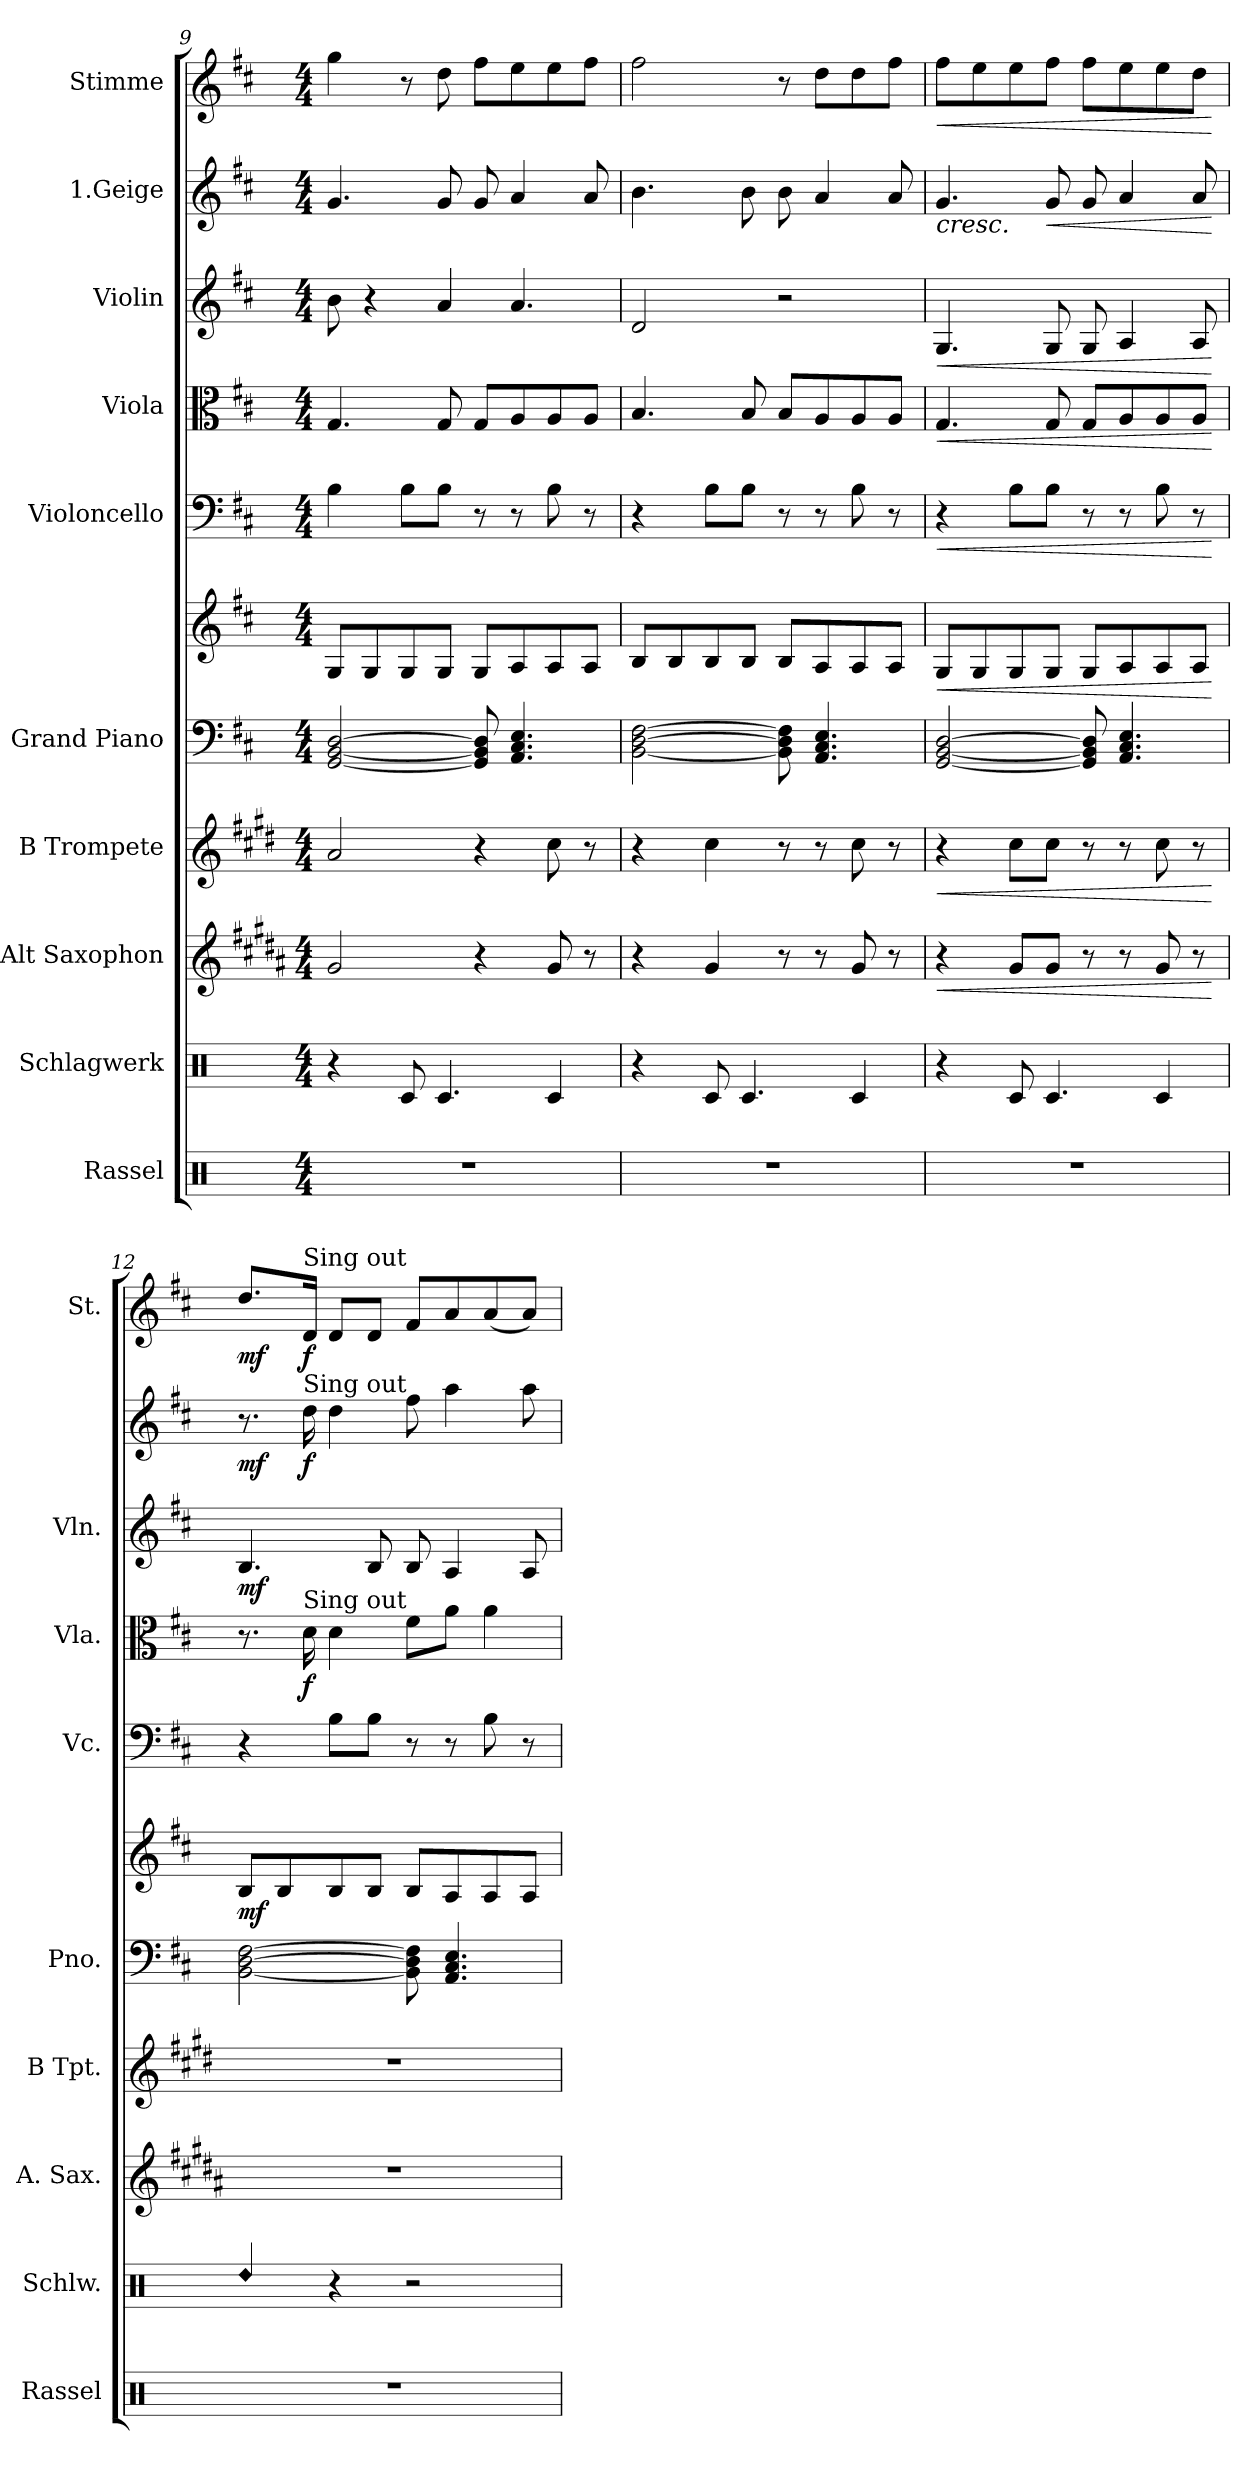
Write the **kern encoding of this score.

**kern	**kern	**kern	**dynam	**kern	**dynam	**kern	**kern	**dynam	**kern	**dynam	**kern	**dynam	**kern	**dynam	**kern	**dynam	**kern	**dynam
*part10	*part9	*part8	*part8	*part7	*part7	*part6	*part6	*part6	*part5	*part5	*part4	*part4	*part3	*part3	*part2	*part2	*part1	*part1
*staff11	*staff10	*staff9	*staff9	*staff8	*staff8	*staff7	*staff6	*staff6/7	*staff5	*staff5	*staff4	*staff4	*staff3	*staff3	*staff2	*staff2	*staff1	*staff1
*I"Rassel	*I"Schlagwerk	*I"Alt Saxophon	*	*I"B Trompete	*	*I"Grand Piano	*	*	*I"Violoncello	*	*I"Viola	*	*I"Violin	*	*I"1.Geige	*	*I"Stimme	*
*I'Rassel	*I'Schlw.	*I'A. Sax.	*	*I'B Tpt.	*	*I'Pno.	*	*	*I'Vc.	*	*I'Vla.	*	*I'Vln.	*	*	*	*I'St.	*
!!LO:PB:g=z
*clefX	*clefX	*clefG2	*	*clefG2	*	*clefF4	*clefG2	*	*clefF4	*	*clefC3	*	*clefG2	*	*clefG2	*	*clefG2	*
*	*	*ITrd5c9	*	*ITrd1c2	*	*	*	*	*	*	*	*	*	*	*	*	*	*
*k[]	*k[]	*k[f#c#]	*	*k[f#c#]	*	*k[f#c#]	*k[f#c#]	*	*k[f#c#]	*	*k[f#c#]	*	*k[f#c#]	*	*k[f#c#]	*	*k[f#c#]	*
*M4/4	*M4/4	*M4/4	*	*M4/4	*	*M4/4	*M4/4	*	*M4/4	*	*M4/4	*	*M4/4	*	*M4/4	*	*M4/4	*
=9	=9	=9	=9	=9	=9	=9	=9	=9	=9	=9	=9	=9	=9	=9	=9	=9	=9	=9
1r	4r	2B/	.	2g/	.	[2GG/ [2BB/ [2D/	8G/L	.	4B\	.	4.G/	.	8b\	.	4.g/	.	4gg\	.
.	.	.	.	.	.	.	8G/	.	.	.	.	.	4r	.	.	.	.	.
.	8Rc/	.	.	.	.	.	8G/	.	8B\L	.	.	.	.	.	.	.	8r	.
.	4.Rc/	.	.	.	.	.	8G/J	.	8B\J	.	8G/	.	4a/	.	8g/	.	8dd\	.
.	.	4r	.	4r	.	8GG/] 8BB/] 8D/]	8G/L	.	8r	.	8G/L	.	.	.	8g/	.	8ff#\L	.
.	.	.	.	.	.	4.AA/ 4.C#/ 4.E/	8A/	.	8r	.	8A/	.	4.a/	.	4a/	.	8ee\	.
.	4Rc/	8B/	.	8b\	.	.	8A/	.	8B\	.	8A/	.	.	.	.	.	8ee\	.
.	.	8r	.	8r	.	.	8A/J	.	8r	.	8A/J	.	.	.	8a/	.	8ff#\J	.
=10	=10	=10	=10	=10	=10	=10	=10	=10	=10	=10	=10	=10	=10	=10	=10	=10	=10	=10
1r	4r	4r	.	4r	.	[2BB\ [2D\ [2F#\	8B/L	.	4r	.	4.B/	.	2d/	.	4.b\	.	2ff#\	.
.	.	.	.	.	.	.	8B/	.	.	.	.	.	.	.	.	.	.	.
.	8Rc/	4B/	.	4b\	.	.	8B/	.	8B\L	.	.	.	.	.	.	.	.	.
.	4.Rc/	.	.	.	.	.	8B/J	.	8B\J	.	8B/	.	.	.	8b\	.	.	.
.	.	8r	.	8r	.	8BB\] 8D\] 8F#\]	8B/L	.	8r	.	8B/L	.	2r	.	8b\	.	8r	.
.	.	8r	.	8r	.	4.AA/ 4.C#/ 4.E/	8A/	.	8r	.	8A/	.	.	.	4a/	.	8dd\L	.
.	4Rc/	8B/	.	8b\	.	.	8A/	.	8B\	.	8A/	.	.	.	.	.	8dd\	.
.	.	8r	.	8r	.	.	8A/J	.	8r	.	8A/J	.	.	.	8a/	.	8ff#\J	.
=11	=11	=11	=11	=11	=11	=11	=11	=11	=11	=11	=11	=11	=11	=11	=11	=11	=11	=11
!	!	!	!LO:HP:b	!	!LO:HP:b	!	!	!LO:HP:b	!	!LO:HP:b	!	!LO:HP:b	!	!LO:HP:b	!	!LO:HP:b	!	!LO:HP:b
1r	4r	4r	<	4r	<	[2GG/ [2BB/ [2D/	8G/L	<	4r	<	4.G/	<	4.G/	<	4.g/	<	8ff#\L	<
.	.	.	.	.	.	.	8G/	.	.	.	.	.	.	.	.	.	8ee\	.
.	8Rc/	8B/L	.	8b\L	.	.	8G/	.	8B\L	.	.	.	.	.	.	.	8ee\	.
!	!	!	!	!	!	!	!	!	!	!	!	!	!	!	!	!LO:HP:b	!	!
.	4.Rc/	8B/J	.	8b\J	.	.	8G/J	.	8B\J	.	8G/	.	8G/	.	8g/	<	8ff#\J	.
.	.	8r	.	8r	.	8GG/] 8BB/] 8D/]	8G/L	.	8r	.	8G/L	.	8G/	.	8g/	.	8ff#\L	.
.	.	8r	.	8r	.	4.AA/ 4.C#/ 4.E/	8A/	.	8r	.	8A/	.	4A/	.	4a/	.	8ee\	.
.	4Rc/	8B/	.	8b\	.	.	8A/	.	8B\	.	8A/	.	.	.	.	.	8ee\	.
.	.	8r	.	8r	.	.	8A/J	.	8r	.	8A/J	.	8A/	.	8a/	.	8dd\J	.
.	.	.	[	.	[	.	.	[	.	[	.	[	.	[	.	[ [	.	[
!!LO:PB:g=z
=12	=12	=12	=12	=12	=12	=12	=12	=12	=12	=12	=12	=12	=12	=12	=12	=12	=12	=12
!	!LO:N:head=diamond	!	!	!	!	!	!	!LO:DY:b	!	!	!	!	!	!LO:DY:b	!	!LO:DY:b	!	!LO:DY:b
1r	4Rdd/	1r	.	1r	.	[2BB\ [2D\ [2F#\	8B/L	mf	4r	.	8.r	.	4.B/	mf	8.r	mf	8.dd/L	mf
.	.	.	.	.	.	.	8B/	.	.	.	.	.	.	.	.	.	.	.
!	!	!	!	!	!	!	!	!	!	!	!	!	!	!	!	!	!LO:TX:a:t=Sing out	!
!	!	!	!	!	!	!	!	!	!	!	!	!	!	!	!LO:TX:a:t=Sing out	!	!	!
!	!	!	!	!	!	!	!	!	!	!	!LO:TX:a:t=Sing out	!	!	!	!	!	!	!
!	!	!	!	!	!	!	!	!	!	!	!	!LO:DY:b	!	!	!	!LO:DY:b	!	!LO:DY:b
.	.	.	.	.	.	.	.	.	.	.	16d\	f	.	.	16dd\	f	16d/Jk	f
.	4r	.	.	.	.	.	8B/	.	8B\L	.	4d\	.	.	.	4dd\	.	8d/L	.
.	.	.	.	.	.	.	8B/J	.	8B\J	.	.	.	8B/	.	.	.	8d/J	.
.	2r	.	.	.	.	8BB\] 8D\] 8F#\]	8B/L	.	8r	.	8f#\L	.	8B/	.	8ff#\	.	8f#/L	.
.	.	.	.	.	.	4.AA/ 4.C#/ 4.E/	8A/	.	8r	.	8a\J	.	4A/	.	4aa\	.	8a/	.
.	.	.	.	.	.	.	8A/	.	8B\	.	4a\	.	.	.	.	.	(8a/	.
.	.	.	.	.	.	.	8A/J	.	8r	.	.	.	8A/	.	8aa\	.	8a/J)	.
=	=	=	=	=	=	=	=	=	=	=	=	=	=	=	=	=	=	=
*-	*-	*-	*-	*-	*-	*-	*-	*-	*-	*-	*-	*-	*-	*-	*-	*-	*-	*-
